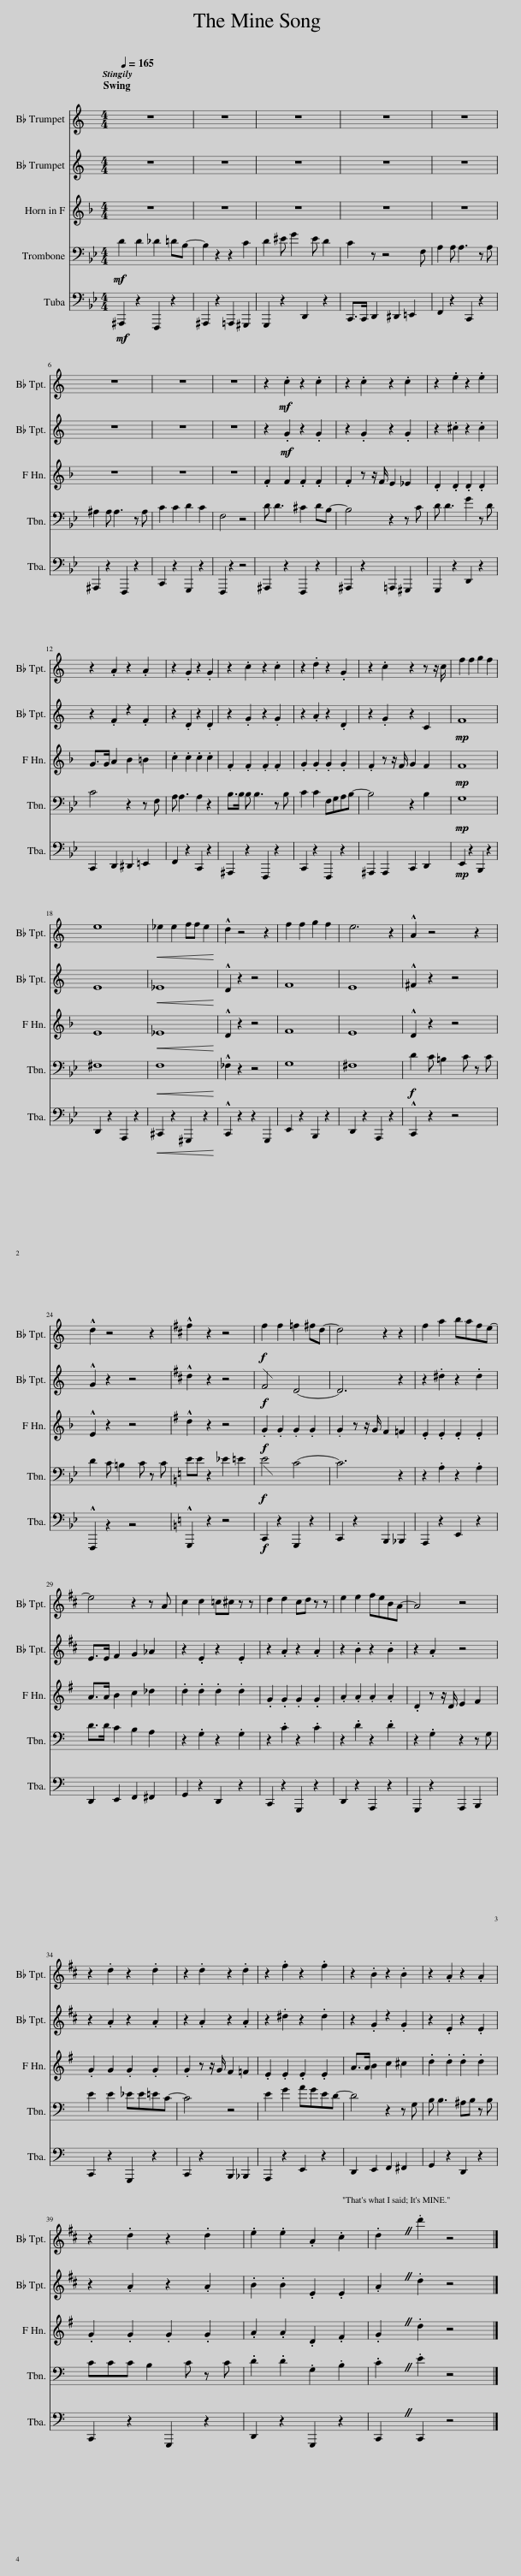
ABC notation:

X:1
%%score 1 2 3 4 5
L:1/8
Q:1/4=165
M:4/4
I:linebreak $
K:Bb
V:1 treble transpose=-2
V:2 treble transpose=-2
V:3 treble transpose=-7
V:4 bass
V:5 bass
V:1
[K:C] z8 | z8 | z8 | z8 | z8 |$ %5
 z8 | z8 | z8 | z2!mf! .c2 z2 .c2 | z2 .c2 z2 .c2 | %10
 z2 .e2 z2 .e2 |$ z2 .A2 z2 .A2 | z2 .G2 z2 .G2 | z2 .c2 z2 .c2 | z2 .d2 z2 .G2 | %15
 z2 .c2 z2 z z/ c/ | f2 f2 g2 f2 |$ e8 |!<(! _e2 e2 ff e2!<)! | !^!d2 z4 z2 | %20
 f2 f2 g2 f2 | e6 z2 | !^!A2 z4 z2 |$ !^!d2 z4 z2 |[K:D] !^!f2 z2 z4 | %25
!f! f2 f2 =f2 ^fd- | d4 z2 z2 | f2 a2 bafe- |$ e4 z2 z A | c2 c2 =c^c z z | %30
 d2 d2 cd z z | e2 e2 feBA- | A4 z4 |$ z2 .d2 z2 .d2 | z2 .d2 z2 .d2 | %35
 z2 .f2 z2 .f2 | z2 .B2 z2 .B2 | z2 .A2 z2 .A2 |$ z2 .d2 z2 .d2 | .e2 .e2 .A2 .c2 | %40
 .d2 .d'2 z4 |] %41
V:2
[K:C] z8 | z8 | z8 | z8 | z8 |$ %5
 z8 | z8 | z8 | z2!mf! .G2 z2 .G2 | z2 .G2 z2 .G2 | %10
 z2 .^c2 z2 .c2 |$ z2 .F2 z2 .F2 | z2 .D2 z2 .D2 | z2 .G2 z2 .G2 | z2 .A2 z2 .D2 | %15
 z2 .G2 z2 C2 |!mp! F8 |$ E8 |!<(! _E8!<)! | !^!D2 z2 z4 | %20
 F8 | E8 | !^!^F2 z2 z4 |$ !^!G2 z2 z4 |[K:D] !^!d2 z2 z4 | %25
!f! F4 D4- | D6 z2 | z2 .^d2 z2 .d2 |$ E>E F2 G2 _A2 | z2 .E2 z2 .E2 | %30
 z2 .A2 z2 .A2 | z2 .B2 z2 .B2 | z2 .A2 z4 |$ z2 .A2 z2 .A2 | z2 .A2 z2 .A2 | %35
 z2 .^d2 z2 .d2 | z2 .G2 z2 .G2 | z2 .E2 z2 .E2 |$ z2 .A2 z2 .A2 | .B2 .B2 .E2 .E2 | %40
 .A2 .d2 z4 |] %41
V:3
[K:F] z8 | z8 | z8 | z8 | z8 |$ %5
 z8 | z8 | z8 | .F2 F2 .F2 .F2 | .F2 z z/ F/ E2 _E2 | %10
 .D2 .D2 .D2 .D2 |$ G>G A2 B2 =B2 | .c2 .c2 .c2 .c2 | .F2 .F2 .F2 .F2 | .G2 .G2 .G2 .G2 | %15
 .F2 z z/ F/ G2 F2 |!mp! F8 |$ E8 |!<(! _E8!<)! | !^!D2 z2 z4 | %20
 F8 | E8 | !^!D2 z2 z4 |$ !^!E2 z2 z4 |[K:G] !^!d2 z2 z4 | %25
!f! .G2 .G2 .G2 .G2 | .G2 z z/ G/ F2 =F2 | .E2 .E2 .E2 .E2 |$ A>A B2 c2 _d2 | .d2 .d2 .d2 .d2 | %30
 .G2 .G2 .G2 .G2 | .A2 .A2 .A2 .A2 | .D2 z z/ D/ E2 F2 |$ .G2 G2 .G2 .G2 | .G2 z z/ G/ F2 =F2 | %35
 .E2 .E2 .E2 .E2 | A>A B2 c2 ^c2 | .d2 .d2 .d2 .d2 |$ .G2 .G2 .G2 .G2 | .A2 .A2 .D2 .F2 | %40
 .G2 .d2 z4 |] %41
V:4
!mf! D2 D2 _D2 =DB,- | B,2 z2 z2 C2 | D2 ^E G2 E D2 | C2 z z4 F, | A,2 A, A,3 z A, |$ %5
 ^A,2 A, A,3 z A, | C2 C2 D2 C2 | F,4 z4 | D D3 ^C2 DB,- | B,4 z2 z C | %10
 D D3 G2 z D |$ C4 z2 z F, | A, A,3 A,2 z2 | B,>B, B, B,3 z B, | C2 C2 F,G,A,B,- | %15
 B,4 z2 B,2 |!mp! G,8 |$ ^F,8 |!<(! F,8!<)! | !^!_F,2 z2 z4 | %20
 G,8 | ^F,8 |!f! D2 C =B,2 C z C |$ D2 C =B,2 C z C |[K:C] EE z2 _E2 =E2 | %25
!f! E4 C4- | C6 z2 | z2 .A,2 z2 .A,2 |$ D>D C2 B,2 A,2 | z2 .G,2 z2 .G,2 | %30
 z2 .C2 z2 .C2 | z2 .D2 z2 .D2 | z2 .G,2 z2 z G, |$ E2 E2 _EE=EC- | C4 z4 | %35
 E2 G2 AGED- | D4 z2 z G, | B, B,3 ^A,B, z B, |$ CCC B,2 C z C | .D2 .D2 .G,2 .B,2 | %40
 .C2 .E2 z4 |] %41
V:5
!mf! ^A,,,2 z2 F,,,2 z2 | ^A,,,2 z2 =A,,,2 ^G,,,2 | G,,,2 z2 D,,2 z2 | C,,>C,, D,,2 ^D,,2 =E,,2 | F,,2 z2 C,,2 z2 |$ %5
 ^A,,,2 z2 F,,,2 z2 | C,,2 z2 G,,,2 z2 | F,,,2 z2 z4 | ^A,,,2 z2 F,,,2 z2 | ^A,,,2 z2 =A,,,2 ^G,,,2 | %10
 G,,,2 z2 D,,2 z2 |$ C,,2 D,,2 ^D,,2 =E,,2 | F,,2 z2 C,,2 z2 | ^A,,,2 z2 F,,,2 z2 | C,,2 z2 F,,,2 z2 | %15
 ^A,,,2 A,,,2 C,,2 D,,2 |!mp! E,,2 z2 B,,,2 z2 |$ D,,2 z2 A,,,2 z2 |!<(! ^C,,2 z2 ^G,,,2 z2!<)! | !^!C,,2 z2 z2 G,,,2 | %20
 E,,2 z2 B,,,2 z2 | D,,2 z2 A,,,2 z2 | !^!C,,2 z2 z4 |$ !^!F,,,2 z2 z4 |[K:C] !^!G,,,2 z2 z4 | %25
!f! C,,2 z2 G,,,2 z2 | C,,2 z2 B,,,2 _B,,,2 | A,,,2 z2 E,,2 z2 |$ D,,2 E,,2 F,,2 ^F,,2 | G,,2 z2 D,,2 z2 | %30
 C,,2 z2 G,,,2 z2 | D,,2 z2 A,,,2 z2 | G,,,2 z2 A,,,2 B,,,2 |$ C,,2 z2 G,,,2 z2 | C,,2 z2 B,,,2 _B,,,2 | %35
 A,,,2 z2 E,,2 z2 | D,,2 E,,2 F,,2 ^F,,2 | G,,2 z2 D,,2 z2 |$ C,,2 z2 G,,,2 z2 | D,,2 z2 G,,,2 z2 | %40
 C,,2 C,,2 z4 |] %41
